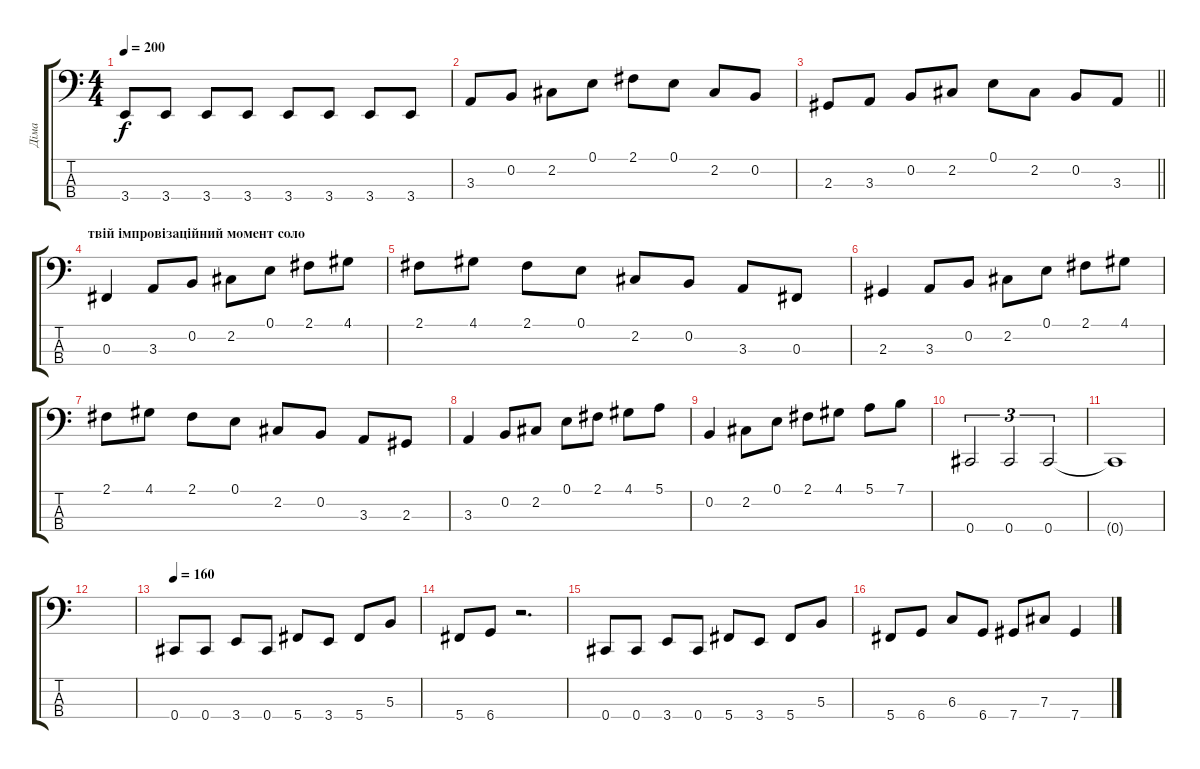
\track ("Діма" "Діма") {instrument electricbassfinger}
\staff {score tabs}
\tuning (E2 B1 Gb1 Db1) {hide}
\ts (4 4)
\tempo 200
\clef f4
\ks c
3.4.8{dy f} 3.4.8 3.4.8 3.4.8 3.4.8 3.4.8 3.4.8 3.4.8 |
3.3.8 0.2.8 2.2.8 0.1.8 2.1.8 0.1.8 2.2.8 0.2.8 |
\barLineRight lightlight
2.3.8 3.3.8 0.2.8 2.2.8 0.1.8 2.2.8 0.2.8 3.3.8 |
\section ("" "твій імпровізаційний момент соло")
0.3.4 3.3.8 0.2.8 2.2.8 0.1.8 2.1.8 4.1.8 |
2.1.8 4.1.8 2.1.8 0.1.8 2.2.8 0.2.8 3.3.8 0.3.8 |
2.3.4 3.3.8 0.2.8 2.2.8 0.1.8 2.1.8 4.1.8 |
2.1.8 4.1.8 2.1.8 0.1.8 2.2.8 0.2.8 3.3.8 2.3.8 |
3.3.4 0.2.8 2.2.8 0.1.8 2.1.8 4.1.8 5.1.8 |
0.2.4 2.2.8 0.1.8 2.1.8 4.1.8 5.1.8 7.1.8 |
0.4.2{tu (3 2)} 0.4.2{tu (3 2)} 0.4.2{tu (3 2)} |
0.4{t}.1 |
|
\tempo 160
0.4.8 0.4.8 3.4.8 0.4.8 5.4.8 3.4.8 5.4.8 5.3.8 |
5.4.8 6.4.8 r.2{d} |
0.4.8 0.4.8 3.4.8 0.4.8 5.4.8 3.4.8 5.4.8 5.3.8 |
5.4.8 6.4.8 6.3.8 6.4.8 7.4.8 7.3.8 7.4{ss}.4
